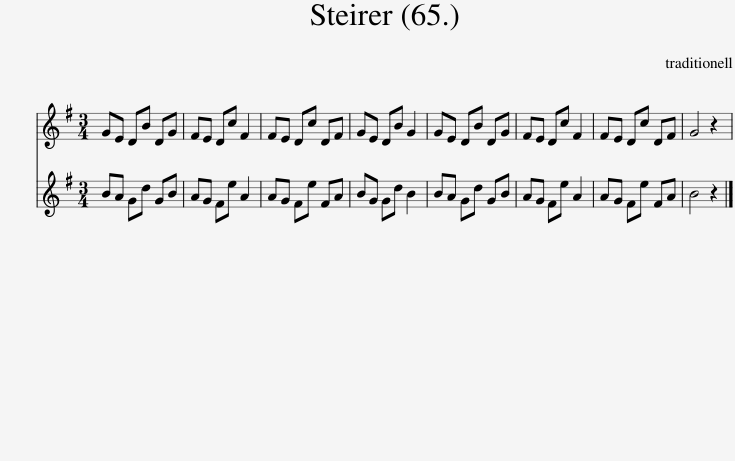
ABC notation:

X:1
%%score 1 2
L:1/8
M:3/4
I:linebreak $
K:G
V:1 treble
V:2 treble
V:1
 GE DB DG | FE Dc F2 | FE Dc DF | GE DB G2 | GE DB DG | %5
 FE Dc F2 | FE Dc DF | G4 z2 | %8
V:2
 BA Gd GB | AG Fe A2 | AG Fe FA | BG Gd B2 | BA Gd GB | %5
 AG Fe A2 | AG Fe FA | B4 z2 | %8
